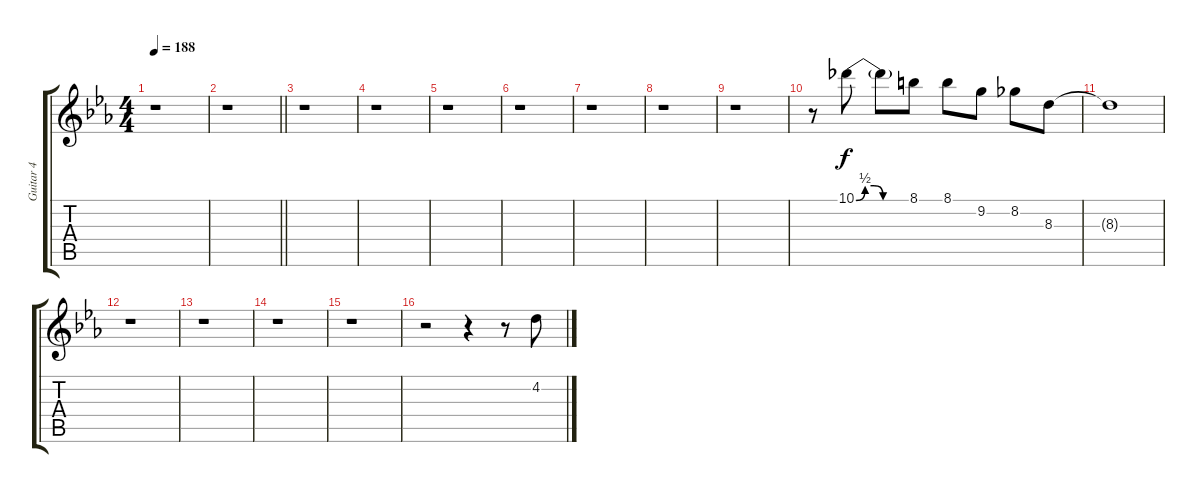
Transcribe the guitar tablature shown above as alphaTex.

\track ("Guitar 4" "Guitar 4") {instrument electricguitarclean}
\staff {score tabs}
\tuning (Eb4 Bb3 Gb3 Db3 Ab2 Eb2) {hide}
\ts (4 4)
\tempo 188
\clef g2
\ks eb
r.1{dy f} |
\barLineRight lightlight
r.1 |
r.1 |
r.1 |
r.1 |
r.1 |
r.1 |
r.1 |
r.1 |
r.8{volume 10 instrument overdrivenguitar} 10.1{be (custom 0 0 10 2 20 2 30 0 60 0)}.8 10.1{t}.8 8.1.8 8.1.8 9.2.8 8.2.8 8.3.8 |
8.3{t}.1 |
r.1 |
r.1 |
r.1 |
r.1 |
r.2 r.4 r.8 4.2.8
